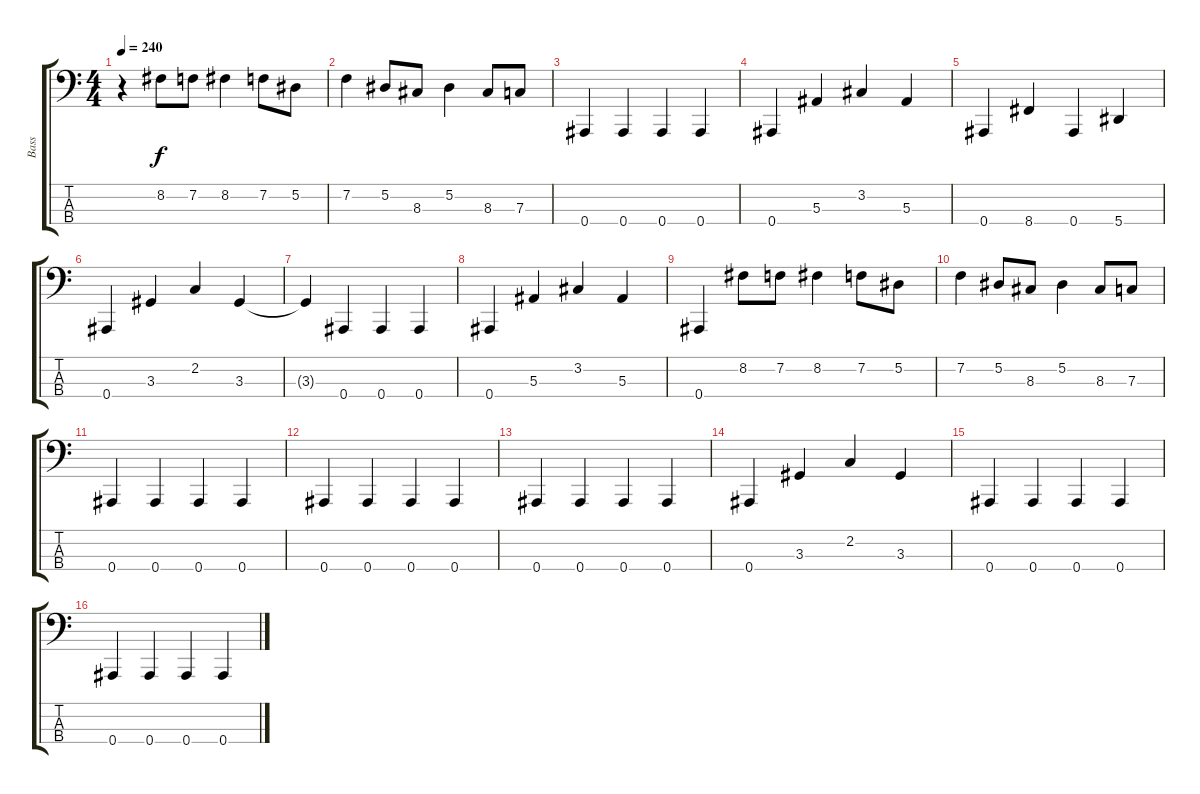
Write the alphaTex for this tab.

\track ("Bass" "Bass") {instrument electricbassfinger}
\staff {score tabs}
\tuning (Eb2 Bb1 F1 Bb0) {hide}
\ts (4 4)
\tempo 240
\clef f4
\ks c
r.4{dy f} 8.2.8 7.2.8 8.2.4 7.2.8 5.2.8 |
7.2.4 5.2.8 8.3.8 5.2.4 8.3.8 7.3.8 |
0.4.4 0.4.4 0.4.4 0.4.4 |
0.4.4 5.3.4 3.2.4 5.3.4 |
0.4.4 8.4.4 0.4.4 5.4.4 |
0.4.4 3.3.4 2.2.4 3.3.4 |
3.3{t}.4 0.4.4 0.4.4 0.4.4 |
0.4.4 5.3.4 3.2.4 5.3.4 |
0.4.4 8.2.8 7.2.8 8.2.4 7.2.8 5.2.8 |
7.2.4 5.2.8 8.3.8 5.2.4 8.3.8 7.3.8 |
0.4.4 0.4.4 0.4.4 0.4.4 |
0.4.4 0.4.4 0.4.4 0.4.4 |
0.4.4 0.4.4 0.4.4 0.4.4 |
0.4.4 3.3.4 2.2.4 3.3.4 |
0.4.4 0.4.4 0.4.4 0.4.4 |
0.4.4 0.4.4 0.4.4 0.4.4
